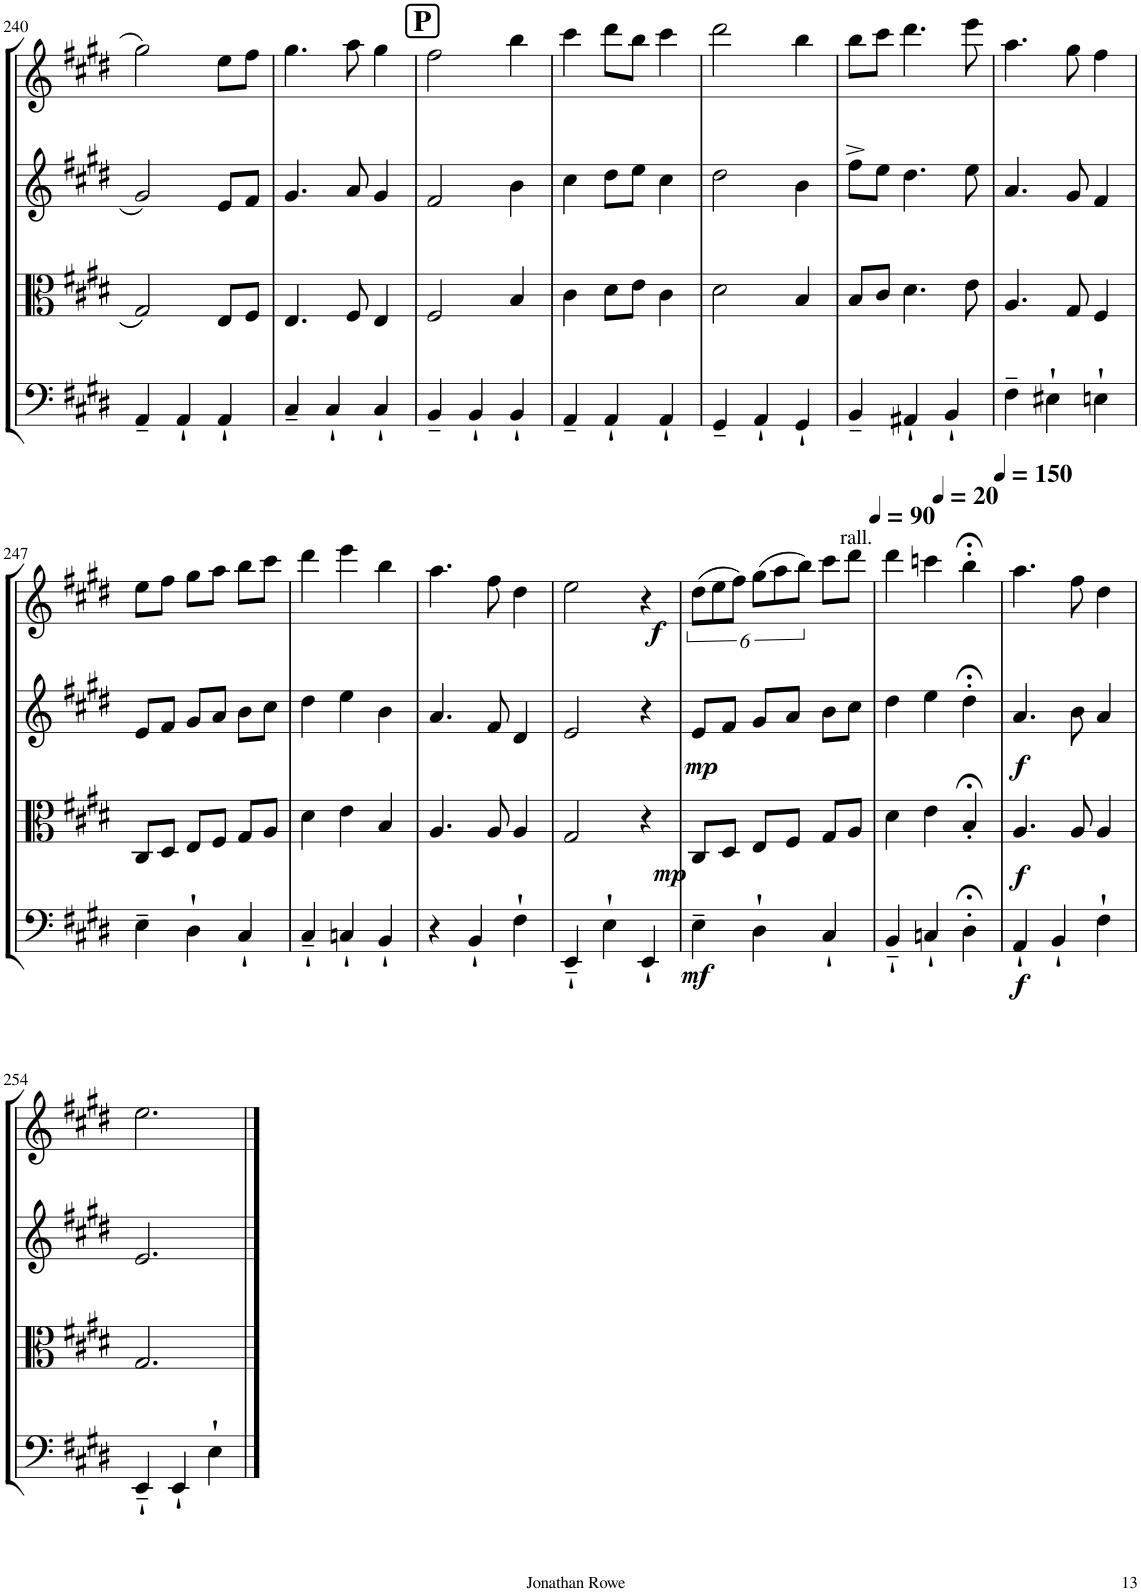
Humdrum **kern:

**kern	**dynam	**kern	**dynam	**kern	**dynam	**kern	**dynam
*part4	*part4	*part3	*part3	*part2	*part2	*part1	*part1
*staff4	*staff4	*staff3	*staff3	*staff2	*staff2	*staff1	*staff1
*I"Violoncello	*	*I"Viola	*	*I"Violin II	*	*I"Violin I	*
*I'Vc	*	*I'Vla	*	*I'Vln	*	*I'Vln	*
!!LO:PB:g=z
*clefF4	*	*clefC3	*	*clefG2	*	*clefG2	*
*k[f#c#g#d#]	*	*k[f#c#g#d#]	*	*k[f#c#g#d#]	*	*k[f#c#g#d#]	*
*M3/4	*	*M3/4	*	*M3/4	*	*M3/4	*
=240	=240	=240	=240	=240	=240	=240	=240
4AA~/	.	2G#/	.	2g#/	.	2gg#\	.
4AA`/	.	.	.	.	.	.	.
4AA`/	.	8E/L	.	8e/L	.	8ee\L	.
.	.	8F#/J	.	8f#/J	.	8ff#\J	.
=241	=241	=241	=241	=241	=241	=241	=241
4C#~/	.	4.E/	.	4.g#/	.	4.gg#\	.
4C#`/	.	.	.	.	.	.	.
.	.	8F#/	.	8a/	.	8aa\	.
4C#`/	.	4E/	.	4g#/	.	4gg#\	.
!!LO:REH:place=s1:a:B:cj:fs=14:t=P
=242	=242	=242	=242	=242	=242	=242	=242
4BB~/	.	2F#/	.	2f#/	.	2ff#\	.
4BB`/	.	.	.	.	.	.	.
4BB`/	.	4B/	.	4b\	.	4bb\	.
=243	=243	=243	=243	=243	=243	=243	=243
4AA~/	.	4c#\	.	4cc#\	.	4ccc#\	.
4AA`/	.	8d#\L	.	8dd#\L	.	8ddd#\L	.
.	.	8e\J	.	8ee\J	.	8bb\J	.
4AA`/	.	4c#\	.	4cc#\	.	4ccc#\	.
=244	=244	=244	=244	=244	=244	=244	=244
4GG#~/	.	2d#\	.	2dd#\	.	2ddd#\	.
4AA`/	.	.	.	.	.	.	.
4GG#`/	.	4B/	.	4b\	.	4bb\	.
=245	=245	=245	=245	=245	=245	=245	=245
4BB~/	.	8B/L	.	8ff#^\L	.	8bb\L	.
.	.	8c#/J	.	8ee\J	.	8ccc#\J	.
4AA#X`/	.	4.d#\	.	4.dd#\	.	4.ddd#\	.
4BB`/	.	.	.	.	.	.	.
.	.	8e\	.	8ee\	.	8eee\	.
=246	=246	=246	=246	=246	=246	=246	=246
4F#~\	.	4.A/	.	4.a/	.	4.aa\	.
4E#X`\	.	.	.	.	.	.	.
.	.	8G#/	.	8g#/	.	8gg#\	.
4En`\	.	4F#/	.	4f#/	.	4ff#\	.
!!LO:LB:g=z
=247	=247	=247	=247	=247	=247	=247	=247
4E~\	.	8C#/L	.	8e/L	.	8ee\L	.
.	.	8D#/J	.	8f#/J	.	8ff#\J	.
4D#`\	.	8E/L	.	8g#/L	.	8gg#\L	.
.	.	8F#/J	.	8a/J	.	8aa\J	.
4C#`/	.	8G#/L	.	8b\L	.	8bb\L	.
.	.	8A/J	.	8cc#\J	.	8ccc#\J	.
=248	=248	=248	=248	=248	=248	=248	=248
4C#~`/	.	4d#\	.	4dd#\	.	4ddd#\	.
4Cn`/	.	4e\	.	4ee\	.	4eee\	.
4BB`/	.	4B/	.	4b\	.	4bb\	.
=249	=249	=249	=249	=249	=249	=249	=249
4r	.	4.A/	.	4.a/	.	4.aa\	.
4BB`/	.	.	.	.	.	.	.
.	.	8A/	.	8f#/	.	8ff#\	.
4F#`\	.	4A/	.	4d#/	.	4dd#\	.
=250	=250	=250	=250	=250	=250	=250	=250
4EE~`/	.	2G#/	.	2e/	.	2ee\	.
4E`\	.	.	.	.	.	.	.
!	!	!	!LO:DY:b	!	!	!	!LO:DY:b
4EE`/	.	4r	mp	4r	.	4r	f
=251	=251	=251	=251	=251	=251	=251	=251
!	!LO:DY:b	!	!	!	!LO:DY:b	!	!
4E~\	mf	8C#/L	.	8e/L	mp	(12dd#\L	.
.	.	.	.	.	.	12ee\	.
.	.	8D#/J	.	8f#/J	.	.	.
.	.	.	.	.	.	12ff#\J)	.
4D#`\	.	8E/L	.	8g#/L	.	(12gg#\L	.
.	.	.	.	.	.	12aa\	.
.	.	8F#/J	.	8a/J	.	.	.
.	.	.	.	.	.	12bb\J)	.
4C#`/	.	8G#/L	.	8b\L	.	8ccc#\L	.
.	.	8A/J	.	8cc#\J	.	8ddd#\J	.
=252	=252	=252	=252	=252	=252	=252	=252
*	*	*	*	*	*	*MM90	*
!	!	!	!	!	!	!LO:TX:a:t=rall.	!
4BB~`/	.	4d#\	.	4dd#\	.	4ddd#\	.
4Cn`/	.	4e\	.	4ee\	.	4cccn\	.
*	*	*	*	*	*	*MM20	*
4D#;<'\	.	4B;<'/	.	4dd#;<'\	.	4bb;<'\	.
=253	=253	=253	=253	=253	=253	=253	=253
*	*	*	*	*	*	*MM150	*
!	!LO:DY:b	!	!LO:DY:b	!	!LO:DY:b	!	!
4AA`/	f	4.A/	f	4.a/	f	4.aa\	.
4BB`/	.	.	.	.	.	.	.
.	.	8A/	.	8b\	.	8ff#\	.
4F#`\	.	4A/	.	4a/	.	4dd#\	.
!!LO:LB:g=z
=254	=254	=254	=254	=254	=254	=254	=254
4EE~`/	.	2.G#/	.	2.e/	.	2.ee\	.
4EE`/	.	.	.	.	.	.	.
4E`\	.	.	.	.	.	.	.
==	==	==	==	==	==	==	==
*-	*-	*-	*-	*-	*-	*-	*-
